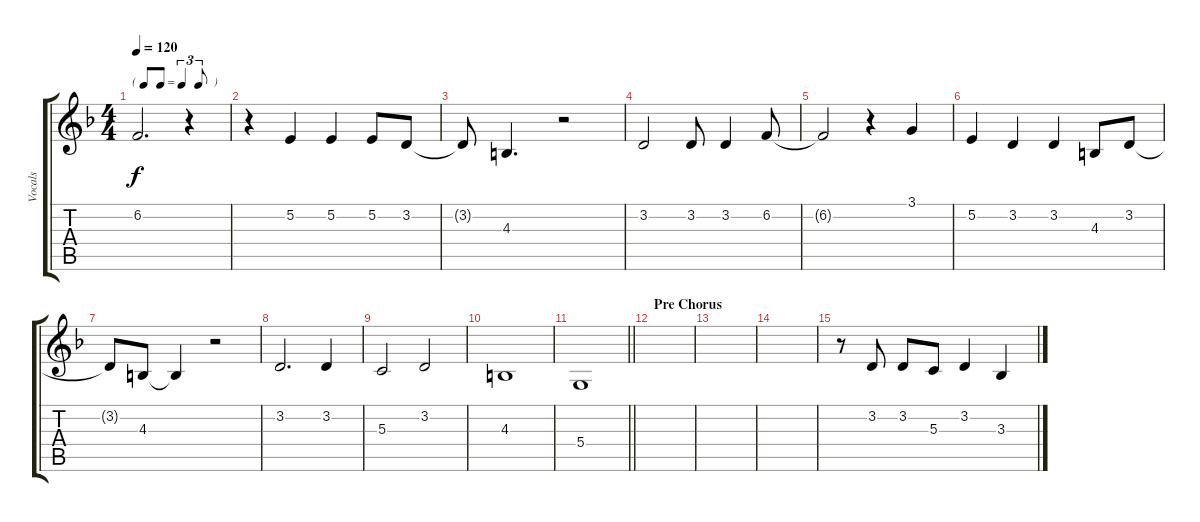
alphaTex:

\track ("Vocals" "Vocals") {instrument clarinet}
\staff {score tabs}
\tuning (E4 B3 G3 D3 A2 E2) {hide}
\ts (4 4)
\tf triplet8th
\tempo 120
\clef g2
\ks f
6.2{t}.2{d dy f} r.4 |
r.4 5.2.4 5.2.4 5.2.8 3.2.8 |
3.2{t}.8 4.3.4{d} r.2 |
3.2.2 3.2.8 3.2.4 6.2.8 |
6.2{t}.2 r.4 3.1.4 |
5.2.4 3.2.4 3.2.4 4.3.8 3.2.8 |
3.2{t}.8 4.3.8 4.3{t}.4 r.2 |
3.2.2{d} 3.2.4 |
5.3.2 3.2.2 |
4.3.1 |
\barLineRight lightlight
5.4.1 |
\section ("" "Pre Chorus")
|
|
|
r.8 3.2.8 3.2.8 5.3.8 3.2.4 3.3.4
